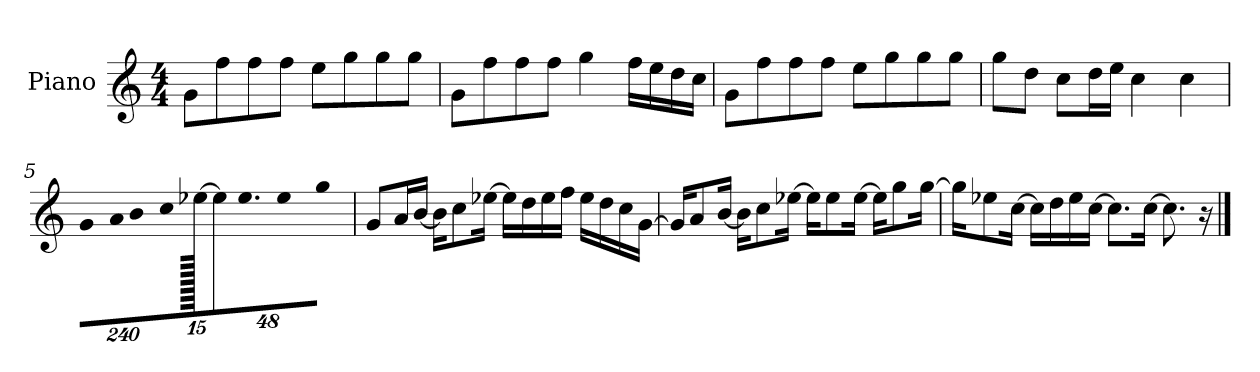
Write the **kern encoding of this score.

**kern
*part1
*staff1
*I"Piano
*I'P-no
*clefG2
*k[]
*M4/4
*MM90
=1
8g\L
8ff\
8ff\
8ff\J
8ee\L
8gg\
8gg\
8gg\J
=2
8g\L
8ff\
8ff\
8ff\J
4gg\
16ff\LL
16ee\
16dd\
16cc\JJ
=3
8g\L
8ff\
8ff\
8ff\J
8ee\L
8gg\
8gg\
8gg\J
=4
8gg\L
8dd\J
8cc\L
16dd\L
16ee\JJ
4cc\
4cc\
=5
*Xbrackettup
!LO:N:vis=8
960%137g/L
!LO:N:vis=16
1920%137a/K
!LO:N:vis=8
960%137b/
!LO:N:vis=8
960%137cc/J
[1920ee-X\
384%41ee-\L]
!LO:N:vis=16.
960%103ee-\J
!LO:N:vis=8
960%137ee-\
!LO:N:vis=8
960%137gg\J
!!LO:LB:g=z
=6
8g/L
16a/L
[16b/JJ
16b\KL]
8cc\
[16ee-X\Jk
16ee-\LL]
16dd\
16ee-\
16ff\JJ
16ee-\LL
16dd\
16cc\
[16g\JJ
=7
16g/KL]
8a/
[16b/Jk
16b\KL]
8cc\
[16ee-X\Jk
16ee-\KL]
8ee-\
[16ee-\Jk
16ee-\KL]
8gg\
[16gg\Jk
=8
16gg\KL]
8ee-X\
[16cc\Jk
16cc\LL]
16dd\
16ee-\
[16cc\JJ
8.cc\L]
[16cc\Jk
8.cc\]
16r
==
*-
